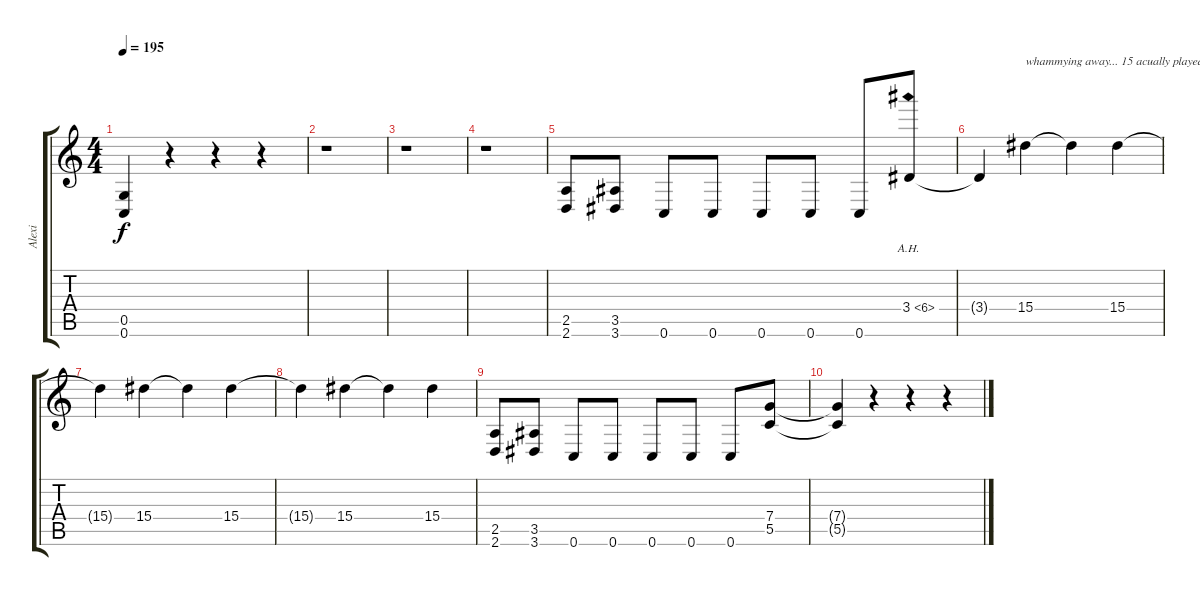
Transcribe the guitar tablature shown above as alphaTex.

\track ("Alexi" "Alexi") {instrument distortionguitar}
\staff {score tabs}
\tuning (D4 A3 F3 C3 G2 C2) {hide}
\ts (4 4)
\tempo 195
\clef g2
\ks c
(0.5 0.6).4{dy f} r.4 r.4 r.4 |
r.1 |
r.1 |
r.1 |
(2.5 2.6).8 (3.5 3.6).8 0.6.8 0.6.8 0.6.8 0.6.8 0.6.8 3.4{ah 3}.8 |
3.4{t}.4 15.4.4{txt "whammying away... 15 acually played 3 A.H"} 15.4{t}.4 15.4.4 |
15.4{t}.4 15.4.4 15.4{t}.4 15.4.4 |
15.4{t}.4 15.4.4 15.4{t}.4 15.4.4 |
(2.5 2.6).8 (3.5 3.6).8 0.6.8 0.6.8 0.6.8 0.6.8 0.6.8 (7.4 5.5).8 |
(7.4{t} 5.5{t}).4 r.4 r.4 r.4
